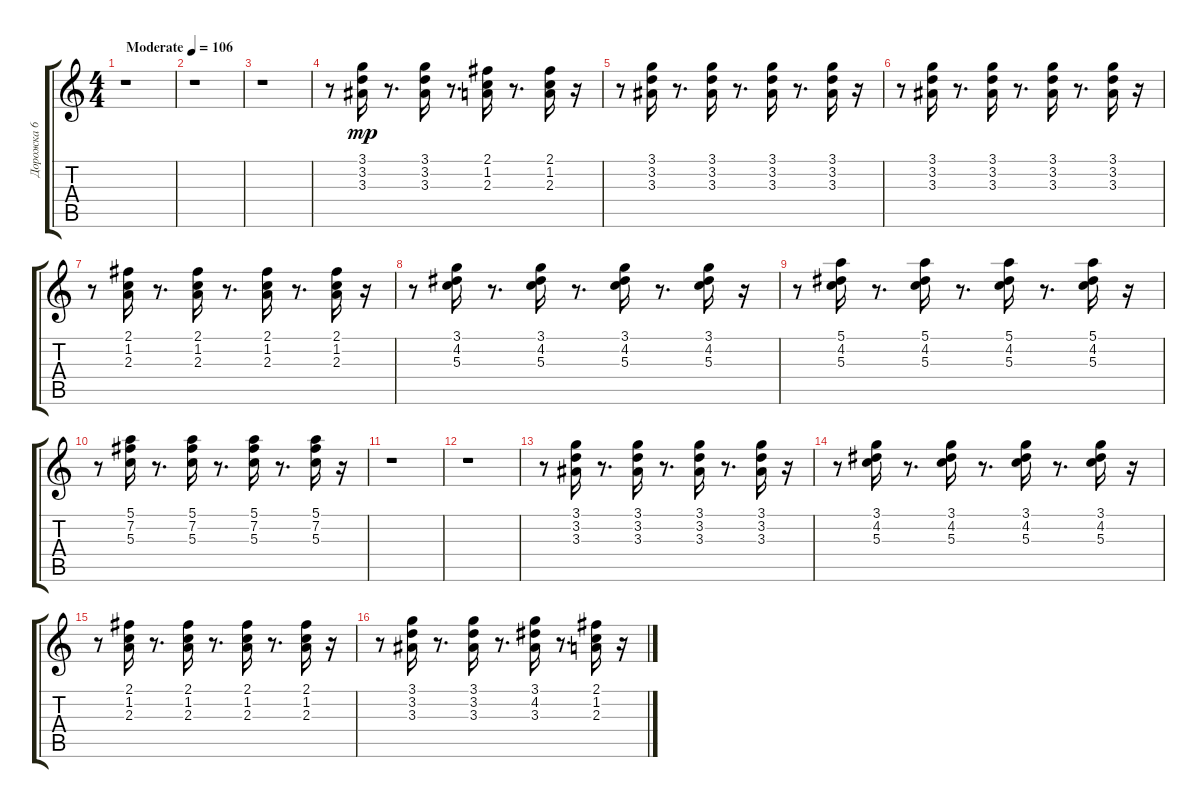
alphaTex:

\track ("Дорожка 6" "Дорожка 6") {instrument acousticguitarnylon}
\staff {score tabs}
\tuning (E4 B3 G3 D3 A2 E2) {hide}
\ts (4 4)
\tempo (106 "Moderate")
\clef g2
\ks c
r.1{dy mp instrument acousticguitarnylon} |
r.1 |
r.1 |
r.8 (3.1 3.2 3.3).16 r.8{d} (3.1 3.2 3.3).16 r.8{d} (2.1 1.2 2.3).16 r.8{d} (2.1 1.2 2.3).16 r.16 |
r.8 (3.1 3.2 3.3).16 r.8{d} (3.1 3.2 3.3).16 r.8{d} (3.1 3.2 3.3).16 r.8{d} (3.1 3.2 3.3).16 r.16 |
r.8 (3.1 3.2 3.3).16 r.8{d} (3.1 3.2 3.3).16 r.8{d} (3.1 3.2 3.3).16 r.8{d} (3.1 3.2 3.3).16 r.16 |
r.8 (2.1 1.2 2.3).16 r.8{d} (2.1 1.2 2.3).16 r.8{d} (2.1 1.2 2.3).16 r.8{d} (2.1 1.2 2.3).16 r.16 |
r.8 (3.1 4.2 5.3).16 r.8{d} (3.1 4.2 5.3).16 r.8{d} (3.1 4.2 5.3).16 r.8{d} (3.1 4.2 5.3).16 r.16 |
r.8 (5.1 4.2 5.3).16 r.8{d} (5.1 4.2 5.3).16 r.8{d} (5.1 4.2 5.3).16 r.8{d} (5.1 4.2 5.3).16 r.16 |
r.8 (5.1 7.2 5.3).16 r.8{d} (5.1 7.2 5.3).16 r.8{d} (5.1 7.2 5.3).16 r.8{d} (5.1 7.2 5.3).16 r.16 |
r.1 |
r.1 |
r.8 (3.1 3.2 3.3).16 r.8{d} (3.1 3.2 3.3).16 r.8{d} (3.1 3.2 3.3).16 r.8{d} (3.1 3.2 3.3).16 r.16 |
r.8 (3.1 4.2 5.3).16 r.8{d} (3.1 4.2 5.3).16 r.8{d} (3.1 4.2 5.3).16 r.8{d} (3.1 4.2 5.3).16 r.16 |
r.8 (2.1 1.2 2.3).16 r.8{d} (2.1 1.2 2.3).16 r.8{d} (2.1 1.2 2.3).16 r.8{d} (2.1 1.2 2.3).16 r.16 |
r.8 (3.1 3.2 3.3).16 r.8{d} (3.1 3.2 3.3).16 r.8{d} (3.1 4.2 3.3).16 r.8{d} (2.1 1.2 2.3).16 r.16
